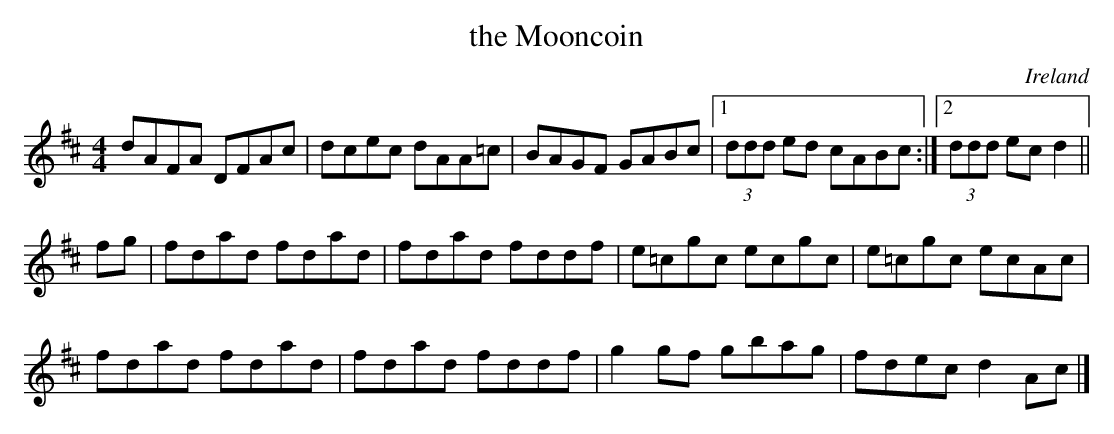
X:1
T:the Mooncoin
O:Ireland
M:4/4
K:D
dAFA DFAc | dcec dAA=c | BAGF GABc \
|1(3ddd ed cABc :|2 (3ddd ec d2 ||
fg |\
fdad fdad | fdad fddf |\
e=cgc ecgc | e=cgc ecAc |
fdad fdad | fdad fddf | \
g2gf gbag | fdec d2Ac |]
